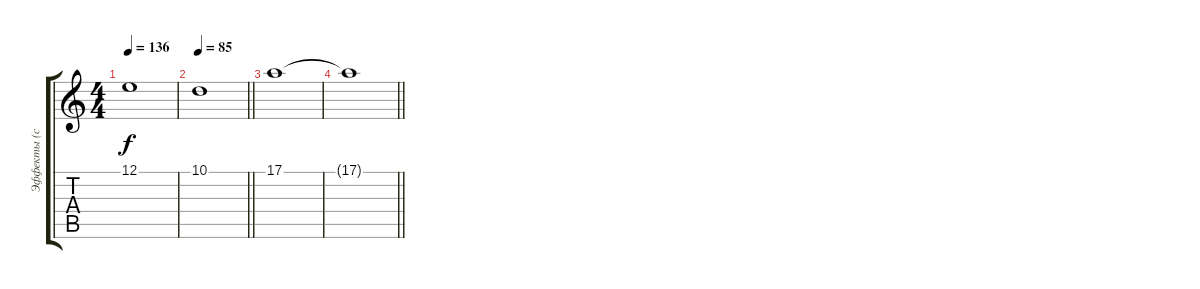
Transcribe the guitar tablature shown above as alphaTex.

\track ("Эффекты (струнные)" "Эффекты (с") {instrument tremolostrings}
\staff {score tabs}
\tuning (E4 B3 G3 D3 A2 E2) {hide}
\ts (4 4)
\tempo 136
\clef g2
\ks c
12.1.1{dy f} |
\tempo 85
\barLineRight lightlight
10.1.1 |
17.1.1 |
\barLineRight lightlight
17.1{t}.1
